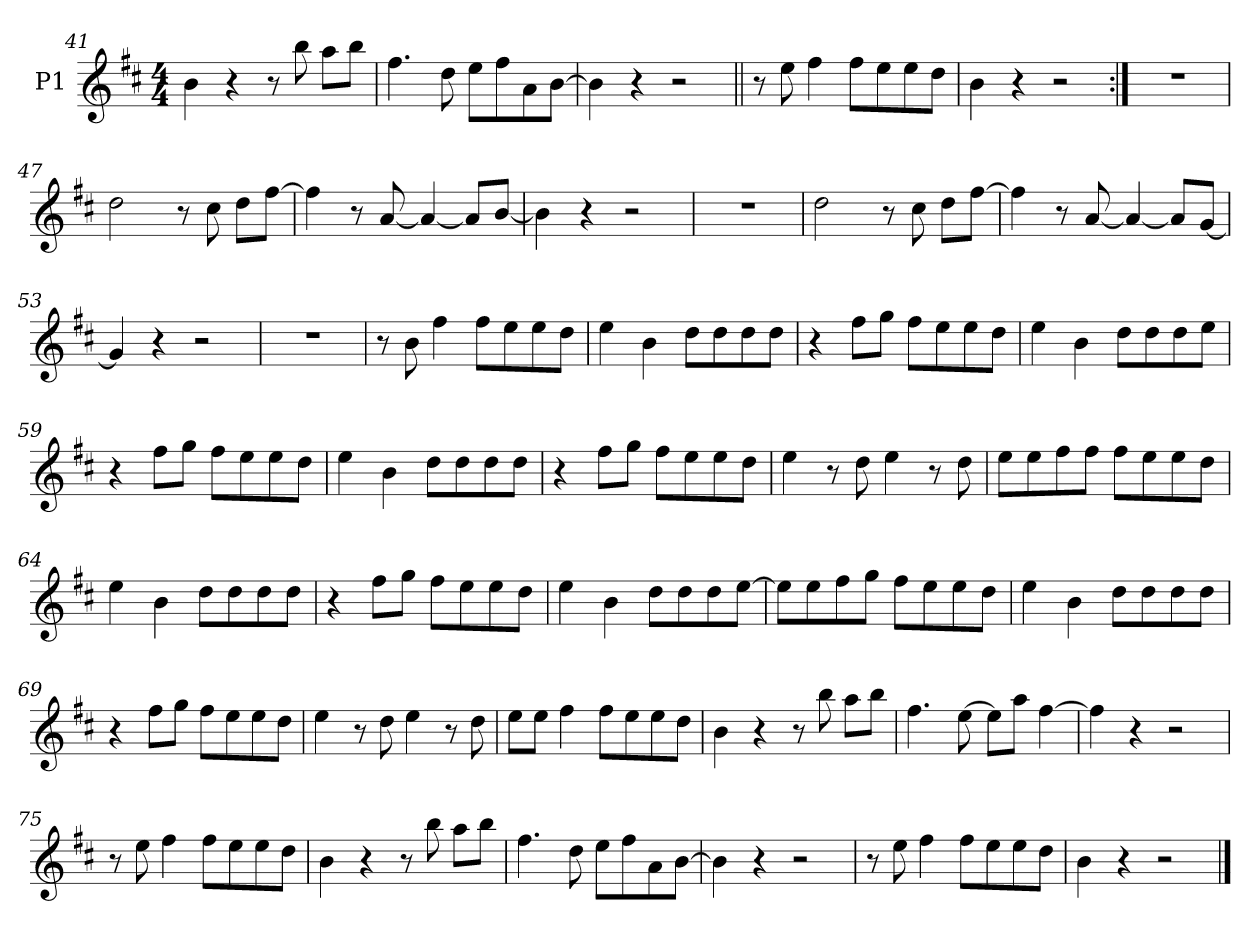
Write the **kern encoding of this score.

**kern
*part1
*staff1
*I"P1
*clefG2
*k[f#c#]
*b:
*M4/4
=41
4b\
4r
8r
8bb\
8aa\L
8bb\J
!!LO:LB:g=z
=42
4.ff#\
8dd\
8ee\L
8ff#\
8a\
[>8b\J
=43
4b\]
4r
2r
=44||
8r
8ee\
4ff#\
8ff#\L
8ee\
8ee\
8dd\J
=45
4b\
4r
2r
=46:|!
1r
=47
2dd\
8r
8cc#\
8dd\L
[>8ff#\J
!!LO:LB:g=z
=48
4ff#\]
8r
[<8a/
4a/_
8a/L]
[<8b/J
=49
4b\]
4r
2r
=50
1r
=51
2dd\
8r
8cc#\
8dd\L
[>8ff#\J
=52
4ff#\]
8r
[<8a/
4a/_
8a/L]
[<8g/J
=53
4g/]
4r
2r
!!LO:PB:g=z
=54
1r
=55
8r
8b\
4ff#\
8ff#\L
8ee\
8ee\
8dd\J
=56
4ee\
4b\
8dd\L
8dd\
8dd\
8dd\J
=57
4r
8ff#\L
8gg\J
8ff#\L
8ee\
8ee\
8dd\J
=58
4ee\
4b\
8dd\L
8dd\
8dd\
8ee\J
!!LO:LB:g=z
=59
4r
8ff#\L
8gg\J
8ff#\L
8ee\
8ee\
8dd\J
=60
4ee\
4b\
8dd\L
8dd\
8dd\
8dd\J
=61
4r
8ff#\L
8gg\J
8ff#\L
8ee\
8ee\
8dd\J
=62
4ee\
8r
8dd\
4ee\
8r
8dd\
=63
8ee\L
8ee\
8ff#\
8ff#\J
8ff#\L
8ee\
8ee\
8dd\J
!!LO:LB:g=z
=64
4ee\
4b\
8dd\L
8dd\
8dd\
8dd\J
=65
4r
8ff#\L
8gg\J
8ff#\L
8ee\
8ee\
8dd\J
=66
4ee\
4b\
8dd\L
8dd\
8dd\
[>8ee\J
=67
8ee\L]
8ee\
8ff#\
8gg\J
8ff#\L
8ee\
8ee\
8dd\J
=68
4ee\
4b\
8dd\L
8dd\
8dd\
8dd\J
!!LO:LB:g=z
=69
4r
8ff#\L
8gg\J
8ff#\L
8ee\
8ee\
8dd\J
=70
4ee\
8r
8dd\
4ee\
8r
8dd\
=71
8ee\L
8ee\J
4ff#\
8ff#\L
8ee\
8ee\
8dd\J
=72
4b\
4r
8r
8bb\
8aa\L
8bb\J
=73
4.ff#\
[>8ee\
8ee\L]
8aa\J
[>4ff#\
!!LO:LB:g=z
=74
4ff#\]
4r
2r
=75
8r
8ee\
4ff#\
8ff#\L
8ee\
8ee\
8dd\J
=76
4b\
4r
8r
8bb\
8aa\L
8bb\J
!!LO:LB:g=z
=77
4.ff#\
8dd\
8ee\L
8ff#\
8a\
[>8b\J
=78
4b\]
4r
2r
=79
8r
8ee\
4ff#\
8ff#\L
8ee\
8ee\
8dd\J
=80
4b\
4r
2r
==
*-
